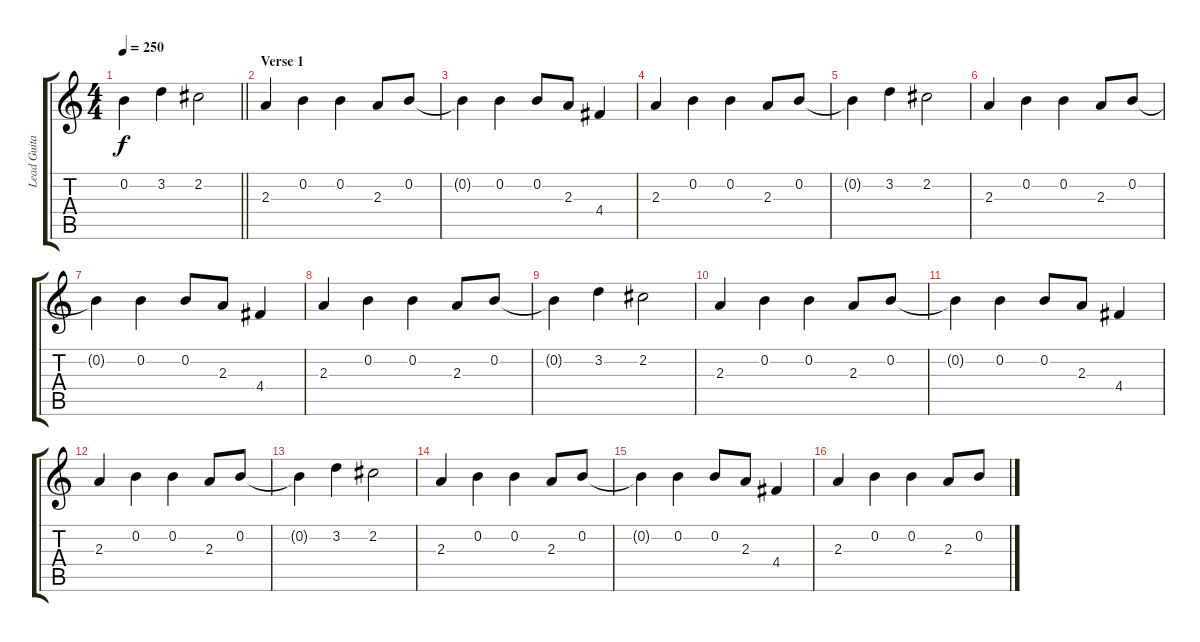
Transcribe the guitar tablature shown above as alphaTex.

\track ("Lead Guitar" "Lead Guita") {instrument overdrivenguitar}
\staff {score tabs}
\tuning (E4 B3 G3 D3 A2 E2) {hide}
\ts (4 4)
\tempo 250
\clef g2
\barLineRight lightlight
\ks c
0.2{t}.4{dy f} 3.2.4 2.2.2 |
\section ("" "Verse 1")
2.3.4 0.2.4 0.2.4 2.3.8 0.2.8 |
0.2{t}.4 0.2.4 0.2.8 2.3.8 4.4.4 |
2.3.4 0.2.4 0.2.4 2.3.8 0.2.8 |
0.2{t}.4 3.2.4 2.2.2 |
2.3.4 0.2.4 0.2.4 2.3.8 0.2.8 |
0.2{t}.4 0.2.4 0.2.8 2.3.8 4.4.4 |
2.3.4 0.2.4 0.2.4 2.3.8 0.2.8 |
0.2{t}.4 3.2.4 2.2.2 |
2.3.4 0.2.4 0.2.4 2.3.8 0.2.8 |
0.2{t}.4 0.2.4 0.2.8 2.3.8 4.4.4 |
2.3.4 0.2.4 0.2.4 2.3.8 0.2.8 |
0.2{t}.4 3.2.4 2.2.2 |
2.3.4 0.2.4 0.2.4 2.3.8 0.2.8 |
0.2{t}.4 0.2.4 0.2.8 2.3.8 4.4.4 |
2.3.4 0.2.4 0.2.4 2.3.8 0.2.8
